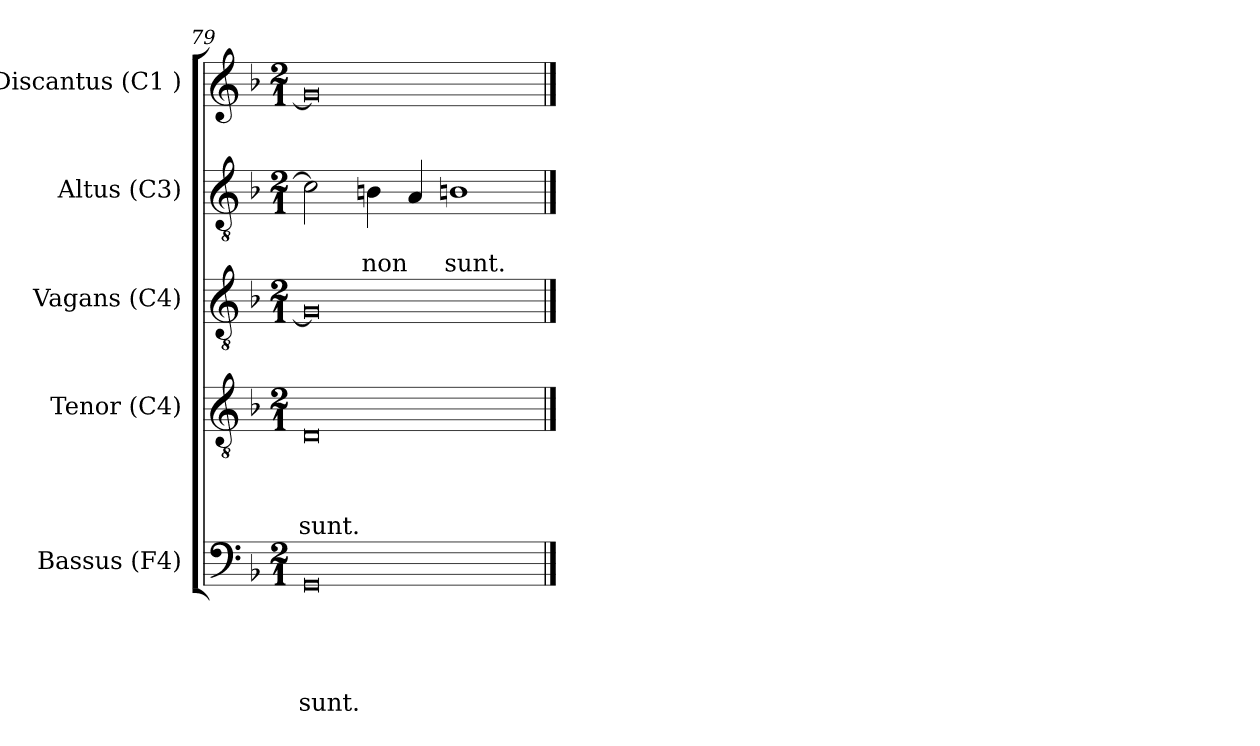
**kern	**text	**text	**text	**text	**text	**kern	**text	**text	**text	**text	**kern	**text	**kern	**text	**text	**kern
*part5	*part5	*part5	*part5	*part5	*part5	*part4	*part4	*part4	*part4	*part4	*part3	*part3	*part2	*part2	*part2	*part1
*staff5	*staff5	*staff5	*staff5	*staff5	*staff5	*staff4	*staff4	*staff4	*staff4	*staff4	*staff3	*staff3	*staff2	*staff2	*staff2	*staff1
*I"Bassus (F4)	*	*	*	*	*	*I"Tenor (C4)	*	*	*	*	*I"Vagans (C4)	*	*I"Altus (C3)	*	*	*I"Discantus (C1 )
*I'B.	*	*	*	*	*	*I'T.	*	*	*	*	*I'V.	*	*I'A.	*	*	*I'D.
*clefF4	*	*	*	*	*	*clefGv2	*	*	*	*	*clefGv2	*	*clefGv2	*	*	*clefG2
*k[b-]	*	*	*	*	*	*k[b-]	*	*	*	*	*k[b-]	*	*k[b-]	*	*	*k[b-]
*F:	*	*	*	*	*	*F:	*	*	*	*	*F:	*	*F:	*	*	*F:
*M2/1	*	*	*	*	*	*M2/1	*	*	*	*	*M2/1	*	*M2/1	*	*	*M2/1
=79	=79	=79	=79	=79	=79	=79	=79	=79	=79	=79	=79	=79	=79	=79	=79	=79
!	!	!	!	!	!LO:LY:b	!	!	!	!	!LO:LY:b	!	!	!	!	!	!
0GG	.	.	.	.	sunt.	0D	.	.	.	sunt.	0G]	.	2c\]	.	.	0g]
!	!	!	!	!	!	!	!	!	!	!	!	!	!	!	!LO:LY:b	!
.	.	.	.	.	.	.	.	.	.	.	.	.	4B\	.	non	.
.	.	.	.	.	.	.	.	.	.	.	.	.	4A/	.	.	.
!	!	!	!	!	!	!	!	!	!	!	!	!	!	!	!LO:LY:b	!
.	.	.	.	.	.	.	.	.	.	.	.	.	1Bn	.	sunt.	.
==	==	==	==	==	==	==	==	==	==	==	==	==	==	==	==	==
*-	*-	*-	*-	*-	*-	*-	*-	*-	*-	*-	*-	*-	*-	*-	*-	*-
